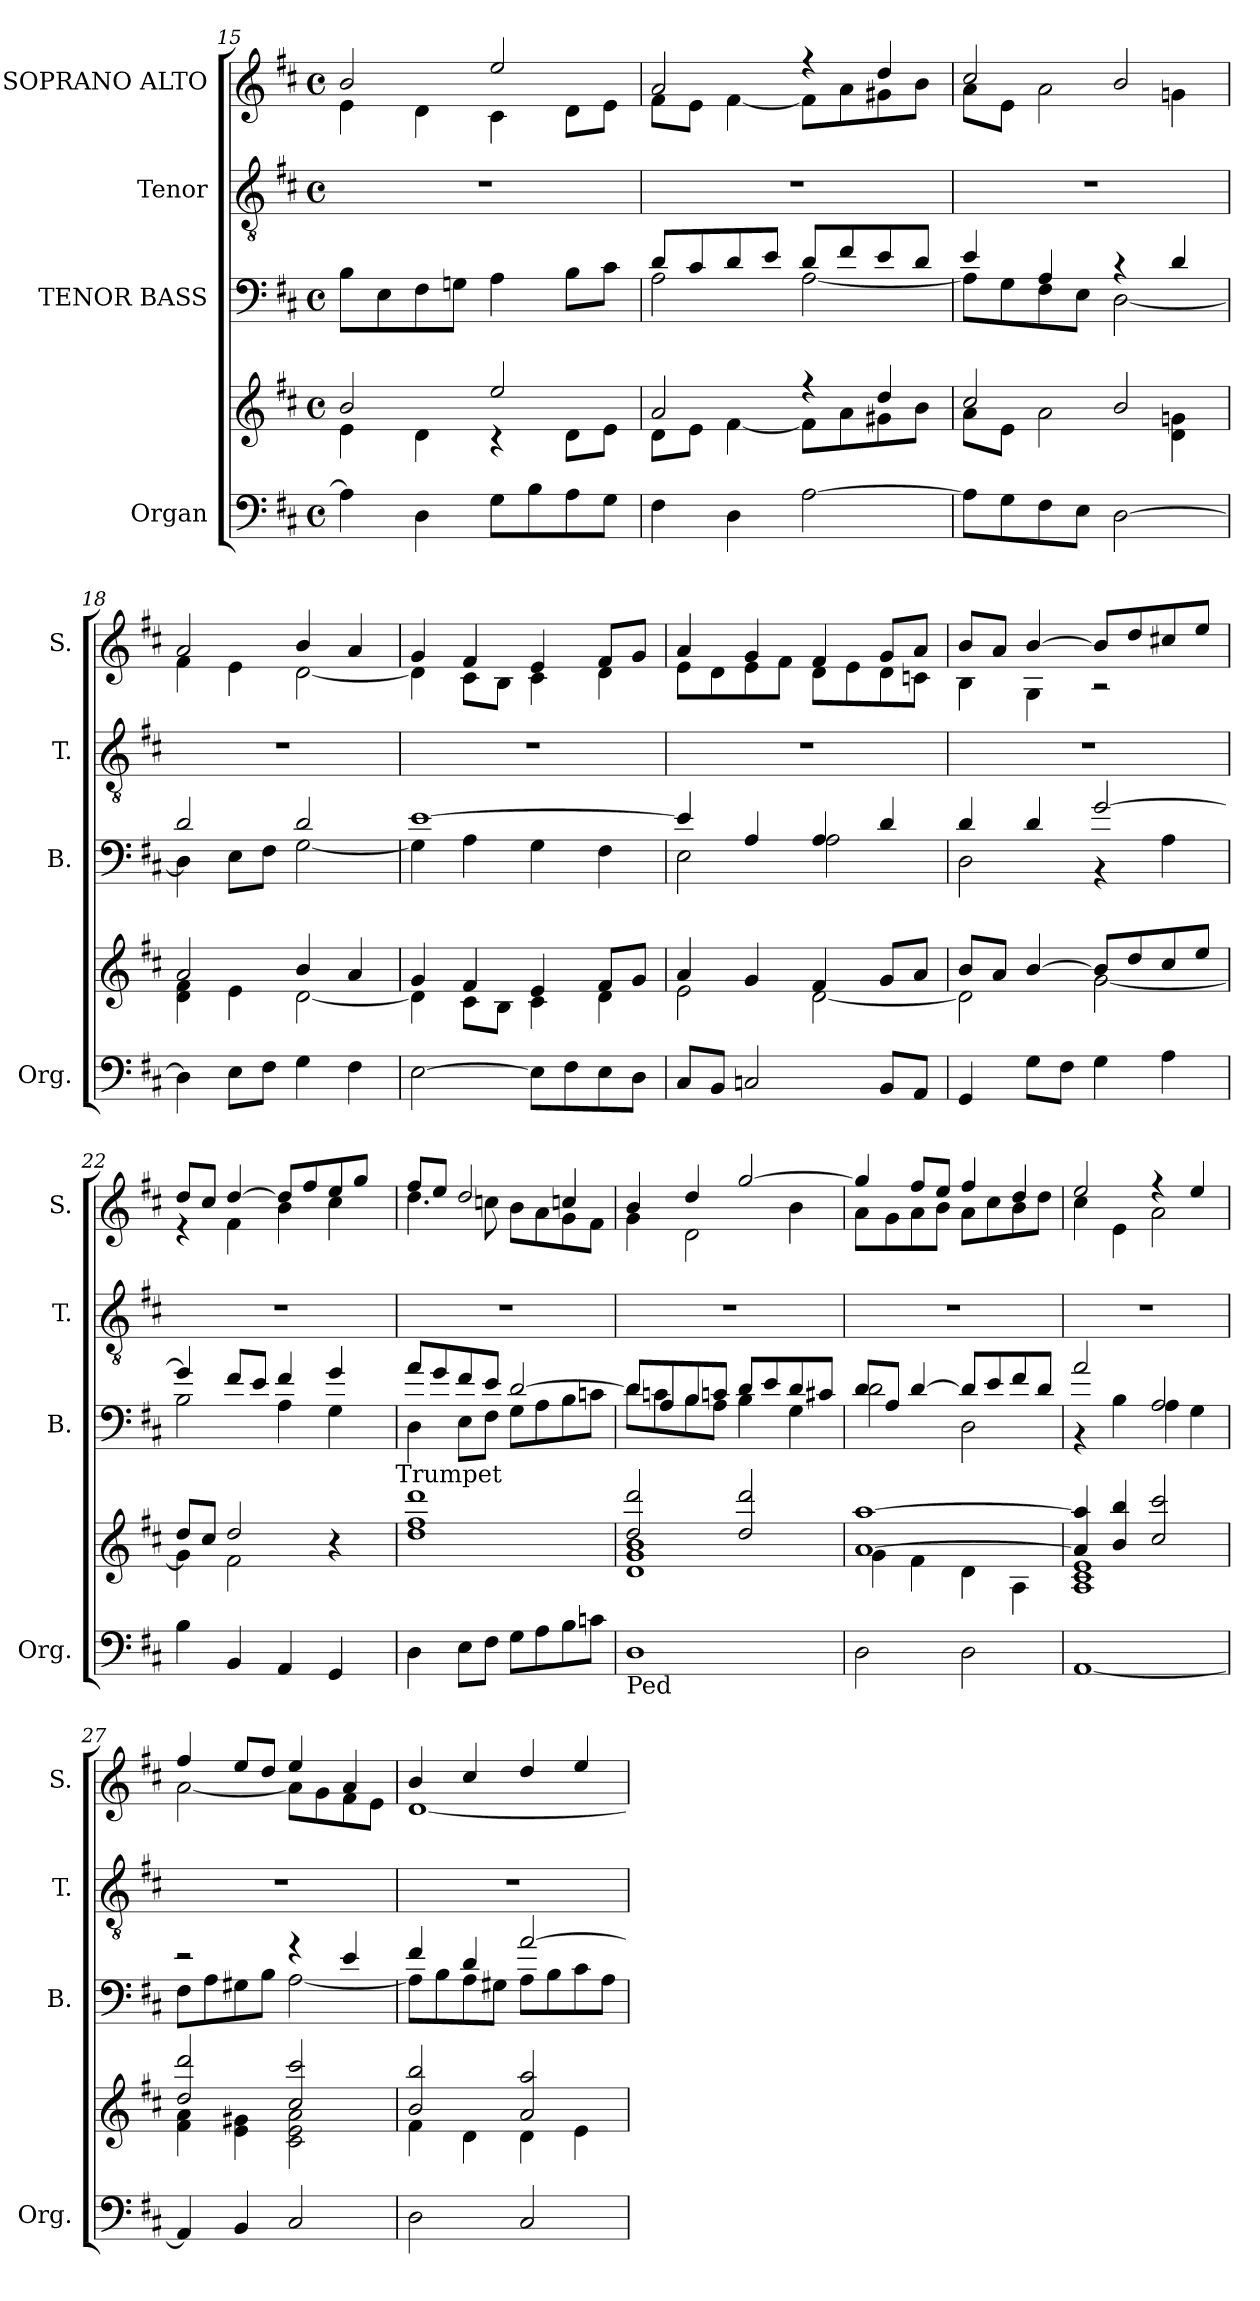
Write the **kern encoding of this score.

**kern	**kern	**kern	**kern	**kern
*part4	*part4	*part3	*part2	*part1
*staff5	*staff4	*staff3	*staff2	*staff1
*I"Organ	*	*I"TENOR BASS	*I"Tenor	*I"SOPRANO ALTO
*I'Org.	*	*I'B.	*I'T.	*I'S.
*clefF4	*clefG2	*clefF4	*clefGv2	*clefG2
*	*	*	*ITrd7c12	*
*k[f#c#]	*k[f#c#]	*k[f#c#]	*k[f#c#]	*k[f#c#]
*D:	*D:	*D:	*D:	*D:
*M4/4	*M4/4	*M4/4	*M4/4	*M4/4
*met(c)	*met(c)	*met(c)	*met(c)	*met(c)
=15	=15	=15	=15	=15
*	*^	*	*	*^
4Ai\]	2bi/	4ei\	8Bi\L	1r	2bi/	4ei\
.	.	.	8Ei\	.	.	.
4Di\	.	4di\	8F#i\	.	.	4di\
.	.	.	8Gni\J	.	.	.
8Gi\L	2eei/	4r	4Ai\	.	2eei/	4c#i\
8Bi\	.	.	.	.	.	.
8Ai\	.	8di\L	8Bi\L	.	.	8di\L
8Gi\J	.	8ei\J	8c#i\J	.	.	8ei\J
=16	=16	=16	=16	=16	=16	=16
*	*	*	*^	*	*	*
4F#i\	2ai/	8di\L	8di/L	2Ai\	1r	2ai/	8f#i\L
.	.	8ei\J	8c#i/	.	.	.	8ei\J
4Di\	.	[4f#i\	8di/	.	.	.	[4f#i\
.	.	.	8ei/J	.	.	.	.
[2Ai\	4r	8f#i\L]	8di/L	[2Ai\	.	4r	8f#i\L]
.	.	8ai\	8f#i/	.	.	.	8ai\
.	4ddi/	8g#Xi\	8ei/	.	.	4ddi/	8g#Xi\
.	.	8bi\J	8di/J	.	.	.	8bi\J
!!LO:PB:g=z	!!
=17	=17	=17	=17	=17	=17	=17	=17
8Ai\L]	2cc#i/	8ai\L	4ei/	8Ai\L]	1r	2cc#i/	8ai\L
8Gi\	.	8ei\J	.	8Gi\	.	.	8ei\J
8F#i\	.	2ai\	4Ai/	8F#i\	.	.	2ai\
8Ei\J	.	.	.	8Ei\J	.	.	.
[2Di\	2bi/	.	4r	[2Di\	.	2bi/	.
.	.	4di\ 4gni	4di/	.	.	.	4gni\
=18	=18	=18	=18	=18	=18	=18	=18
4Di\]	2ai/	4di\ 4f#i	2di/	4Di\]	1r	2ai/	4f#i\
8Ei\L	.	4ei\	.	8Ei\L	.	.	4ei\
8F#i\J	.	.	.	8F#i\J	.	.	.
4Gi\	4bi/	[2di\	2di/	[2Gi\	.	4bi/	[2di\
4F#i\	4ai/	.	.	.	.	4ai/	.
=19	=19	=19	=19	=19	=19	=19	=19
[2Ei\	4gi/	4di\]	[1ei	4Gi\]	1r	4gi/	4di\]
.	4f#i/	8c#i\L	.	4Ai\	.	4f#i/	8c#i\L
.	.	8Bi\J	.	.	.	.	8Bi\J
8Ei\L]	4ei/	4c#i\	.	4Gi\	.	4ei/	4c#i\
8F#i\	.	.	.	.	.	.	.
8Ei\	8f#i/L	4di\	.	4F#i\	.	8f#i/L	4di\
8Di\J	8gi/J	.	.	.	.	8gi/J	.
=20	=20	=20	=20	=20	=20	=20	=20
8C#i/L	4ai/	2ei\	4ei/]	2Ei\	1r	4ai/	8ei\L
8BBi/J	.	.	.	.	.	.	8di\
2Cni/	4gi/	.	4Ai/	.	.	4gi/	8ei\
.	.	.	.	.	.	.	8f#i\J
.	4f#i/	[2di\	4Ai/	2Ai\	.	4f#i/	8di\L
.	.	.	.	.	.	.	8ei\
8BBi/L	8gi/L	.	4di/	.	.	8gi/L	8di\
8AAi/J	8ai/J	.	.	.	.	8ai/J	8cni\J
=21	=21	=21	=21	=21	=21	=21	=21
4GGi/	8bi/L	2di\]	4di/	2Di\	1r	8bi/L	4Bi\
.	8ai/J	.	.	.	.	8ai/J	.
8Gi\L	[4bi/	.	4di/	.	.	[4bi/	4Gi\
8F#i\J	.	.	.	.	.	.	.
4Gi\	8bi/L]	[2gi\	[2gi/	4r	.	8bi/L]	2r
.	8ddi/	.	.	.	.	8ddi/	.
4Ai\	8cc#i/	.	.	4Ai\	.	8cc#Xi/	.
.	8eei/J	.	.	.	.	8eei/J	.
!!LO:LB:g=z	!!
=22	=22	=22	=22	=22	=22	=22	=22
*	*	*^	*	*	*	*	*
4Bi\	8ddi/L	4gi\]	2ryy	4gi/]	2Bi\	1r	8ddi/L	4r
.	8cc#i/J	.	.	.	.	.	8cc#i/J	.
4BBi/	2ddi/	2f#i\	.	8f#i/L	.	.	[4ddi/	4f#i\
.	.	.	.	8ei/J	.	.	.	.
4AAi/	.	.	4ryy	4f#i/	4Ai\	.	8ddi/L]	4bi\
.	.	.	.	.	.	.	8ff#i/	.
4GGi/	4r	4ryy	8ryy	4gi/	4Gi\	.	8eei/	4cc#i\
.	.	.	16ryy	.	.	.	8ggi/J	.
.	.	.	32ryy	.	.	.	.	.
.	.	.	64ryy	.	.	.	.	.
.	.	.	128...ryy	.	.	.	.	.
!	!	!	!LO:TX:a:t=Trumpet	!	!	!	!	!
.	.	.	1024ryy	.	.	.	.	.
*	*v	*v	*v	*	*	*	*	*
=23	=23	=23	=23	=23	=23	=23
4Di\	1ddi 1ff#i 1dddi	8ai/L	4Di\	1r	8ff#i/L	4.ddi\
.	.	8gi/	.	.	8eei/J	.
8Ei\L	.	8f#i/	8Ei\L	.	2ddi/	.
8F#i\J	.	8ei/J	8F#i\J	.	.	8ccni\
8Gi\L	.	[2di/	8Gi\L	.	.	8bi\L
8Ai\	.	.	8Ai\	.	.	8ai\
8Bi\	.	.	8Bi\	.	4ccni/	8gi\
8cni\J	.	.	8cni\J	.	.	8f#i\J
=24	=24	=24	=24	=24	=24	=24
*	*^	*	*	*	*	*
!LO:TX:b:t=Ped	!	!	!	!	!	!	!
1Di	2ddi/ 2dddi	1di 1gi 1bi	8di/L]	8di\L	1r	4bi/	4gi\
.	.	.	8Ai/	8cni\	.	.	.
.	.	.	8Bi/	8Bi\	.	4ddi/	2di\
.	.	.	8cni/J	8Ai\J	.	.	.
.	2ddi/ 2dddi	.	8di/L	4Bi\	.	[2ggi/	.
.	.	.	8ei/	.	.	.	.
.	.	.	8di/	4Gi\	.	.	4bi\
.	.	.	8c#Xi/J	.	.	.	.
=25	=25	=25	=25	=25	=25	=25	=25
2Di\	[1ai [1aai	4gi\	8di/L	2di\	1r	4ggi/]	8ai\L
.	.	.	8Ai/J	.	.	.	8gi\
.	.	4f#i\	[4di/	.	.	8ff#i/L	8ai\
.	.	.	.	.	.	8eei/J	8bi\J
2Di\	.	4di\	8di/L]	2Di\	.	4ff#i/	8ai\L
.	.	.	8ei/	.	.	.	8cc#i\
.	.	4Ai\	8f#i/	.	.	4ddi/	8bi\
.	.	.	8di/J	.	.	.	8ddi\J
=26	=26	=26	=26	=26	=26	=26	=26
[1AAi	4ai/] 4aai]	1Ai 1c#i 1ei	2ai/	4r	1r	2eei/	4cc#i\
.	4bi/ 4bbi	.	.	4Bi\	.	.	4ei\
.	2cc#i/ 2ccc#i	.	2Ai/	4Ai\	.	4r	2ai\
.	.	.	.	4Gi\	.	4eei/	.
!!LO:LB:g=z	!!
=27	=27	=27	=27	=27	=27	=27	=27
4AAi/]	2ddi/ 2dddi	4f#i\ 4ai	2r	8F#i\L	1r	4ff#i/	[2ai\
.	.	.	.	8Ai\	.	.	.
4BBi/	.	4ei\ 4g#Xi	.	8G#Xi\	.	8eei/L	.
.	.	.	.	8Bi\J	.	8ddi/J	.
2C#i/	2cc#i/ 2ccc#i	2c#i\ 2ei 2ai	4r	[2Ai\	.	4eei/	8ai\L]
.	.	.	.	.	.	.	8gi\
.	.	.	4ei/	.	.	4ai/	8f#i\
.	.	.	.	.	.	.	8ei\J
=28	=28	=28	=28	=28	=28	=28	=28
2Di\	2bi/ 2bbi	4f#i\	4f#i/	8Ai\L]	1r	4bi/	[1di
.	.	.	.	8Bi\	.	.	.
.	.	4di\	4di/	8Ai\	.	4cc#i/	.
.	.	.	.	8G#Xi\J	.	.	.
2C#i/	2ai/ 2aai	4di\	[2ai/	8Ai\L	.	4ddi/	.
.	.	.	.	8Bi\	.	.	.
.	.	4ei\	.	8c#i\	.	4eei/	.
.	.	.	.	8Ai\J	.	.	.
*	*v	*v	*	*	*	*v	*v
*	*	*v	*v	*	*
=	=	=	=	=
*-	*-	*-	*-	*-
